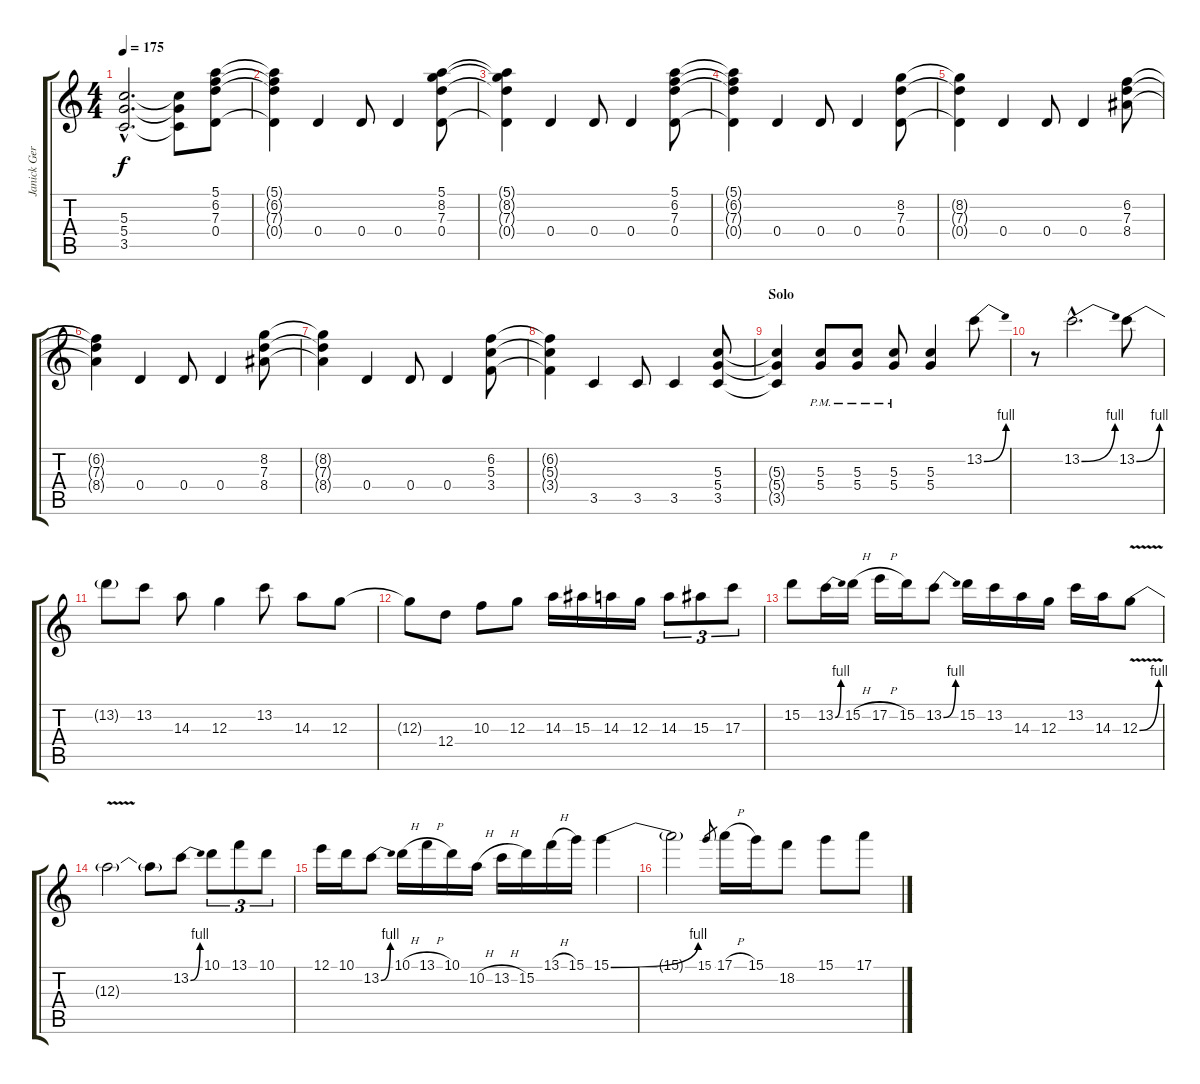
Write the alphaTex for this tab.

\track ("Janick Gers" "Janick Ger") {instrument overdrivenguitar}
\staff {score tabs}
\tuning (E4 B3 G3 D3 A2 E2) {hide}
\ts (4 4)
\tempo 175
\clef g2
\ks c
(5.3{hac t} 5.4{hac t} 3.5{hac t}).2{d dy f} (5.3{t} 5.4{t} 3.5{t}).8 (5.1 6.2 7.3 0.4).8 |
(5.1{t} 6.2{t} 7.3{t} 0.4{t}).4 0.4.4 0.4.8 0.4.4 (5.1 8.2 7.3 0.4).8 |
(5.1{t} 8.2{t} 7.3{t} 0.4{t}).4 0.4.4 0.4.8 0.4.4 (5.1 6.2 7.3 0.4).8 |
(5.1{t} 6.2{t} 7.3{t} 0.4{t}).4 0.4.4 0.4.8 0.4.4 (8.2 7.3 0.4).8 |
(8.2{t} 7.3{t} 0.4{t}).4 0.4.4 0.4.8 0.4.4 (6.2 7.3 8.4).8 |
(6.2{t} 7.3{t} 8.4{t}).4 0.4.4 0.4.8 0.4.4 (8.2 7.3 8.4).8 |
(8.2{t} 7.3{t} 8.4{t}).4 0.4.4 0.4.8 0.4.4 (6.2 5.3 3.4).8 |
(6.2{t} 5.3{t} 3.4{t}).4 3.5.4 3.5.8 3.5.4 (5.3 5.4 3.5).8 |
\section ("" "Solo")
(5.3{t} 5.4{t} 3.5{t}).4 (5.3{pm} 5.4{pm}).8 (5.3{pm} 5.4{pm}).8 (5.3{pm} 5.4{pm}).8 (5.3 5.4).4 13.2{be (bend 0 0 60 4)}.8{volume 16 balance 8} |
r.8 13.2{be (bend 0 0 60 4) hac}.2{d} 13.2{be (bend 0 0 60 4)}.8 |
13.2{t}.8 13.2.8 14.3.8 12.3.4 13.2.8 14.3.8 12.3.8 |
12.3{t}.8 12.4.8 10.3.8 12.3.8 14.3.16 15.3.16 14.3.16 12.3.16 14.3.8{tu (3 2)} 15.3.8{tu (3 2)} 17.3.8{tu (3 2)} |
15.2.8 13.2{be (bend 0 0 60 4)}.16 15.2{h}.16 17.2{h}.16 15.2.16 13.2{be (bend 0 0 60 4)}.8 15.2.16 13.2.16 14.3.16 12.3.16 13.2.16 14.3.16 12.3{be (bend 0 0 60 4) v}.8 |
12.3{t}.2 12.3{t}.8 13.2{be (bend 0 0 60 4)}.8 10.1.8{tu (3 2)} 13.1.8{tu (3 2)} 10.1.8{tu (3 2)} |
12.1.16 10.1.16 13.2{be (bend 0 0 60 4)}.8 10.1{h}.16 13.1{h}.16 10.1.16 10.2{h}.16 13.2{h}.16 15.2.16 13.1{h}.16 15.1.16 15.1{be (bend 0 0 60 4)}.4 |
15.1{t}.2 15.1.8{gr} 17.1{h}.16 15.1.16 18.2.8 15.1.8 17.1.8
